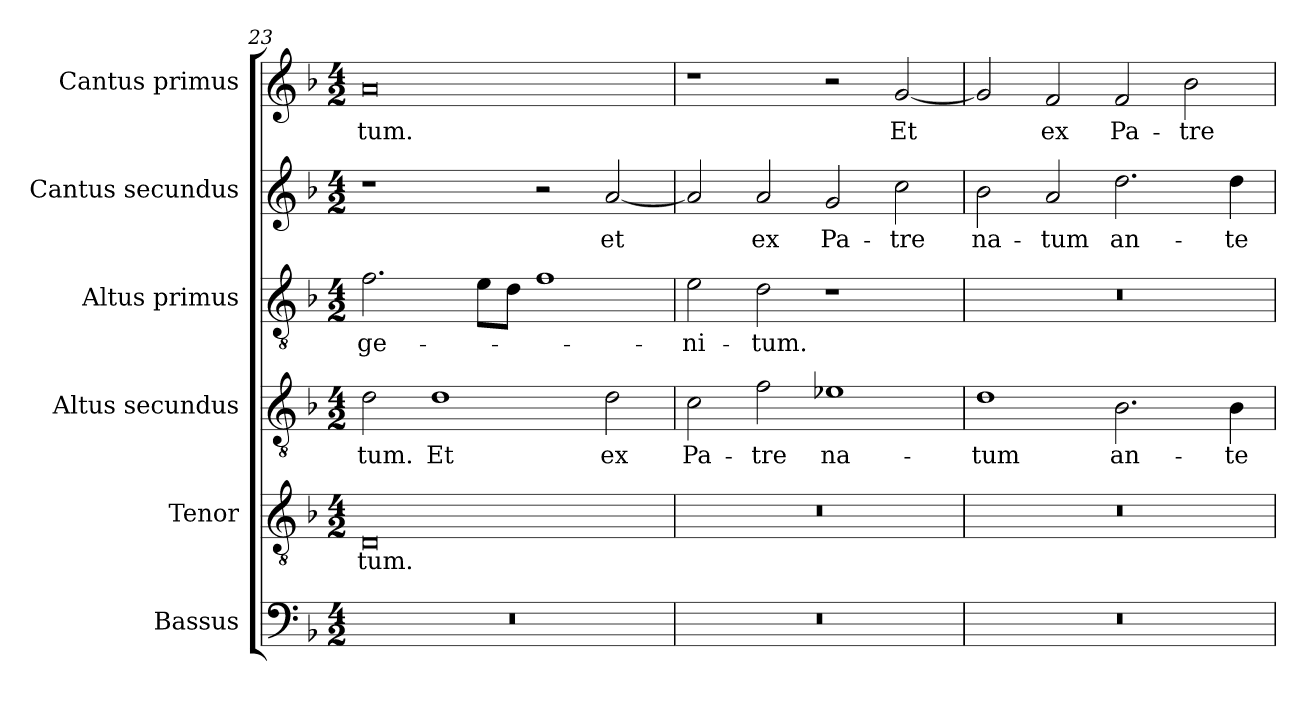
**kern	**kern	**text	**kern	**text	**kern	**text	**kern	**text	**kern	**text
*part6	*part5	*part5	*part4	*part4	*part3	*part3	*part2	*part2	*part1	*part1
*staff6	*staff5	*staff5	*staff4	*staff4	*staff3	*staff3	*staff2	*staff2	*staff1	*staff1
*I"Bassus	*I"Tenor	*	*I"Altus secundus	*	*I"Altus primus	*	*I"Cantus secundus	*	*I"Cantus primus	*
*I'B.	*I'T.	*	*	*	*I'A. I	*	*	*	*I'C. I	*
*clefF4	*clefGv2	*	*clefGv2	*	*clefGv2	*	*clefG2	*	*clefG2	*
*	*ITrd7c12	*	*ITrd7c12	*	*ITrd7c12	*	*	*	*	*
*k[b-]	*k[b-]	*	*k[b-]	*	*k[b-]	*	*k[b-]	*	*k[b-]	*
*d:	*d:	*	*d:	*	*d:	*	*d:	*	*d:	*
*M4/2	*M4/2	*	*M4/2	*	*M4/2	*	*M4/2	*	*M4/2	*
=23	=23	=23	=23	=23	=23	=23	=23	=23	=23	=23
!LO:N:vis=1	!	!	!	!	!	!	!	!	!	!
!	!	!LO:LY:b:color=#000000	!	!	!	!	!	!	!	!
!	!	!	!	!LO:LY:b:color=#000000	!	!	!	!	!	!
!	!	!	!	!	!	!LO:LY:b:color=#000000	!	!	!	!
!	!	!	!	!	!	!	!	!	!	!LO:LY:b:color=#000000
0r	0DDi	-tum.	2Di\	-tum.	2.Fi\	-ge-	1r	.	0ai	-tum.
!	!	!	!	!LO:LY:b:color=#000000	!	!	!	!	!	!
.	.	.	1Di	Et	.	.	.	.	.	.
.	.	.	.	.	8Ei\L	.	.	.	.	.
.	.	.	.	.	8Di\J	.	.	.	.	.
.	.	.	.	.	1Fi	.	2r	.	.	.
!	!	!	!	!LO:LY:b:color=#000000	!	!	!	!	!	!
!	!	!	!	!	!	!	!	!LO:LY:b:color=#000000	!	!
.	.	.	2Di\	ex	.	.	[2ai/	et	.	.
!!LO:PB:g=z
=24	=24	=24	=24	=24	=24	=24	=24	=24	=24	=24
!LO:N:vis=1	!LO:N:vis=1	!	!	!	!	!	!	!	!	!
!	!	!	!	!LO:LY:b:color=#000000	!	!	!	!	!	!
!	!	!	!	!	!	!LO:LY:b:color=#000000	!	!	!	!
0r	0r	.	2Ci\	Pa-	2Ei\	-ni-	2ai/]	.	1r	.
!	!	!	!	!LO:LY:b:color=#000000	!	!	!	!	!	!
!	!	!	!	!	!	!LO:LY:b:color=#000000	!	!	!	!
!	!	!	!	!	!	!	!	!LO:LY:b:color=#000000	!	!
.	.	.	2Fi\	-tre	2Di\	-tum.	2ai/	ex	.	.
!	!	!	!	!LO:LY:b:color=#000000	!	!	!	!	!	!
!	!	!	!	!	!	!	!	!LO:LY:b:color=#000000	!	!
.	.	.	1E-Xi	na-	1r	.	2gi/	Pa-	2r	.
!	!	!	!	!	!	!	!	!LO:LY:b:color=#000000	!	!
!	!	!	!	!	!	!	!	!	!	!LO:LY:b:color=#000000
.	.	.	.	.	.	.	2cci\	-tre	[2gi/	Et
=25	=25	=25	=25	=25	=25	=25	=25	=25	=25	=25
!LO:N:vis=1	!LO:N:vis=1	!	!	!	!	!	!	!	!	!
!	!	!	!	!LO:LY:b:color=#000000	!LO:N:vis=1	!	!	!	!	!
!	!	!	!	!	!	!	!	!LO:LY:b:color=#000000	!	!
0r	0r	.	1Di	-tum	0r	.	2b-i\	na-	2gi/]	.
!	!	!	!	!	!	!	!	!LO:LY:b:color=#000000	!	!
!	!	!	!	!	!	!	!	!	!	!LO:LY:b:color=#000000
.	.	.	.	.	.	.	2ai/	-tum	2fi/	ex
!	!	!	!	!LO:LY:b:color=#000000	!	!	!	!	!	!
!	!	!	!	!	!	!	!	!LO:LY:b:color=#000000	!	!
!	!	!	!	!	!	!	!	!	!	!LO:LY:b:color=#000000
.	.	.	2.BB-i\	an-	.	.	2.ddi\	an-	2fi/	Pa-
!	!	!	!	!	!	!	!	!	!	!LO:LY:b:color=#000000
.	.	.	.	.	.	.	.	.	2b-i\	-tre
!	!	!	!	!LO:LY:b:color=#000000	!	!	!	!	!	!
!	!	!	!	!	!	!	!	!LO:LY:b:color=#000000	!	!
.	.	.	4BB-i\	-te	.	.	4ddi\	-te	.	.
=	=	=	=	=	=	=	=	=	=	=
*-	*-	*-	*-	*-	*-	*-	*-	*-	*-	*-
